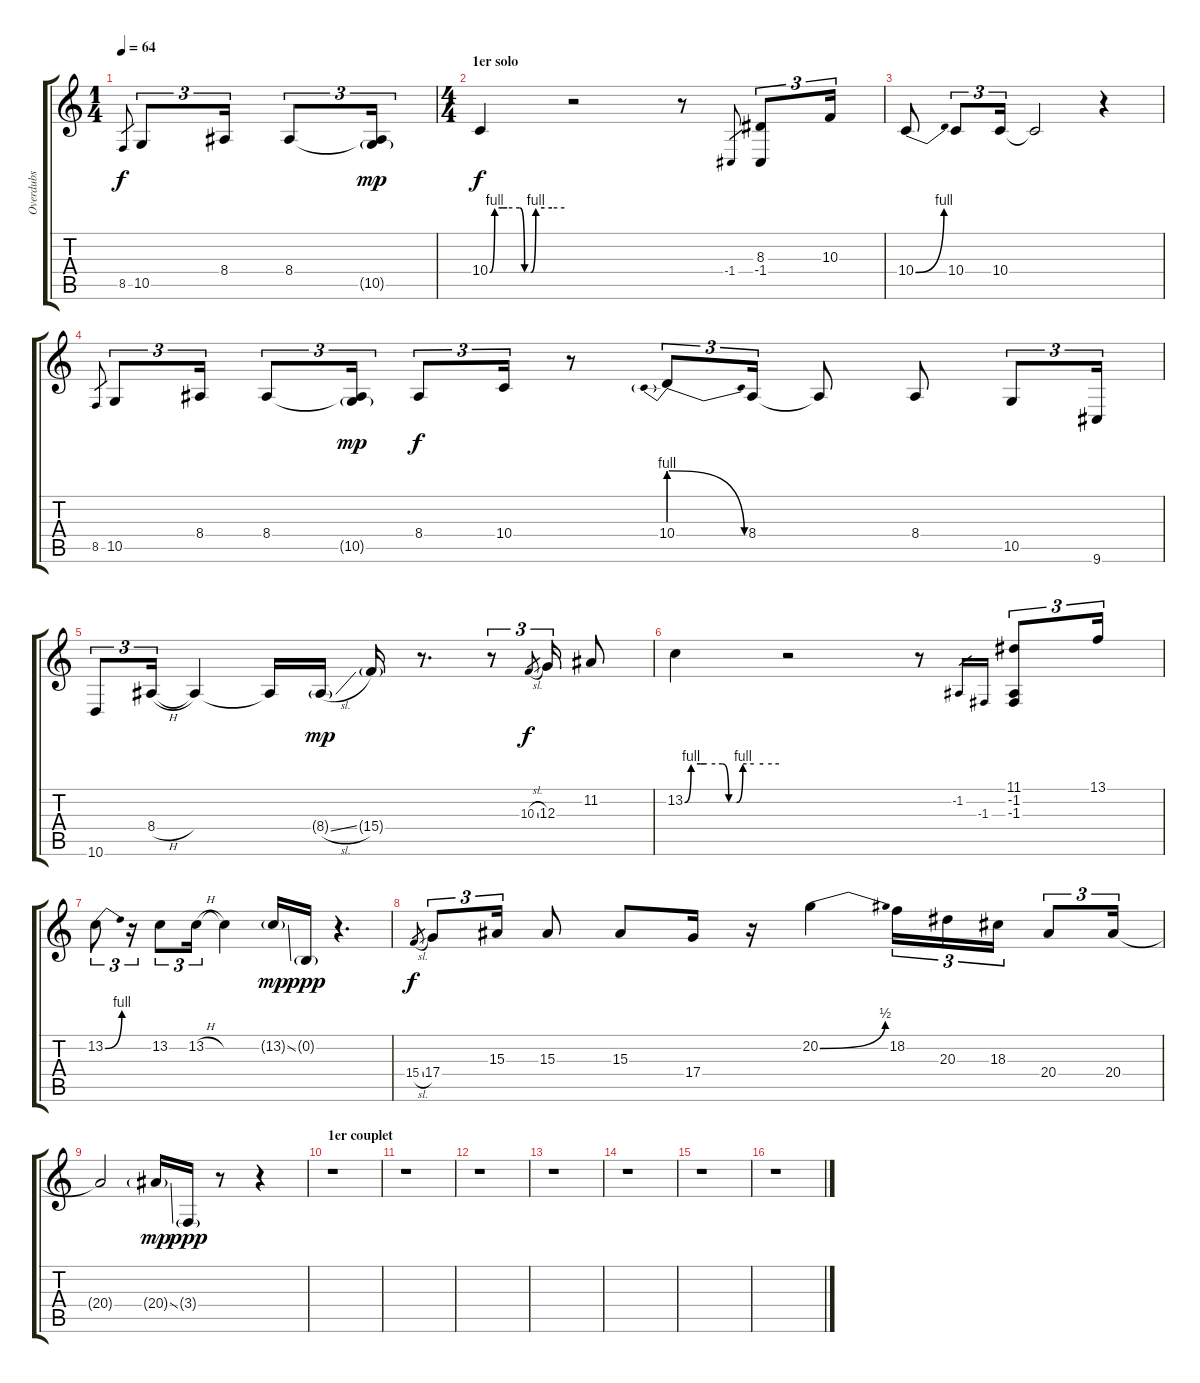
\track ("Overdubs" "Overdubs") {instrument lead5charang}
\staff {score tabs}
\tuning (E4 B3 G3 D3 A2 E2) {hide}
\ts (1 4)
\tempo 64
\clef g2
\ks c
8.5.8{gr dy f instrument lead5charang} 10.5.8{tu (3 2)} 8.4.16{tu (3 2)} 8.4.8{tu (3 2)} (8.4{t} 10.5{g}).16{tu (3 2) dy mp} |
\ts (4 4)
\section ("" "1er solo")
10.4{be (custom 0 0 4 4 10 4 14 4 24 4 28 0 33 0 37 4 44 4 50 4 60 4)}.4{dy f} r.2 r.8 -1.4.8{gr} (8.3 -1.4).8{tu (3 2)} 10.3.16{tu (3 2)} |
10.4{be (bend 0 0 60 4)}.8 10.4.8{tu (3 2)} 10.4.16{tu (3 2)} 10.4{t}.2 r.4 |
8.5.8{gr} 10.5.8{tu (3 2)} 8.4.16{tu (3 2)} 8.4.8{tu (3 2)} (8.4{t} 10.5{g}).16{tu (3 2) dy mp} 8.4.8{tu (3 2) dy f} 10.4.16{tu (3 2)} r.8 10.4{be (prebendrelease 0 4 60 0)}.8{tu (3 2)} 8.4.16{tu (3 2)} 8.4{t}.8 8.4.8 10.5.8{tu (3 2)} 9.6.16{tu (3 2)} |
10.6.8{tu (3 2)} 8.4{h}.16{tu (3 2)} 8.4{t}.4 8.4{t}.16 8.4{sl g}.16{dy mp} 15.4{g}.16 r.8{d} r.8{tu (3 2)} 10.3{sl}.8{gr dy f} 12.3.16{tu (3 2)} 11.2.8 |
13.2{be (custom 0 0 4 4 10 4 14 4 24 4 28 0 33 0 37 4 44 4 50 4 60 4)}.4 r.2 r.8 -1.2.16{gr} -1.3.16{gr} (11.1 -1.2 -1.3).8{tu (3 2)} 13.1.16{tu (3 2)} |
13.2{be (bend 0 0 60 4)}.8{tu (3 2)} r.16{tu (3 2)} 13.2.8{tu (3 2)} 13.2{h}.16{tu (3 2)} 13.2{t}.4 13.2{ss g}.16{dy mp} 0.2{g}.16{dy ppp} r.4{d} |
15.4{sl}.8{gr dy f} 17.4.8{tu (3 2)} 15.3.16{tu (3 2)} 15.3.8 15.3.8 17.4.16 r.16 20.2{be (bend 0 0 60 2)}.4 18.2.16{tu (3 2)} 20.3.16{tu (3 2)} 18.3.16{tu (3 2)} 20.4.8{tu (3 2)} 20.4.16{tu (3 2)} |
20.4{t}.2 20.4{ss g}.16{dy mp} 3.4{g}.16{dy ppp} r.8 r.4 |
\section ("" "1er couplet")
r.1 |
r.1 |
r.1 |
r.1 |
r.1 |
r.1 |
r.1
